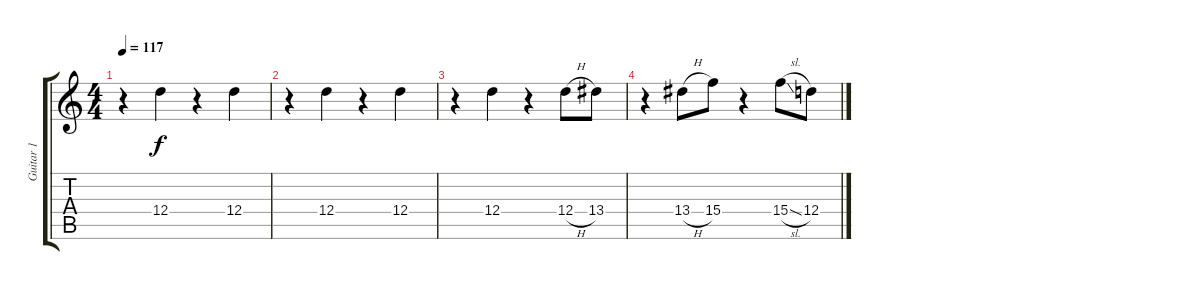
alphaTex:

\track ("Guitar 1" "Guitar 1") {instrument electricguitarjazz}
\staff {score tabs}
\tuning (E4 B3 G3 D3 A2 E2) {hide}
\ts (4 4)
\tempo 117
\clef g2
\ks c
r.4{dy f} 12.4.4 r.4 12.4.4 |
r.4 12.4.4 r.4 12.4.4 |
r.4 12.4.4 r.4 12.4{h}.8 13.4.8 |
r.4 13.4{h}.8 15.4.8 r.4 15.4{sl}.8 12.4.8
